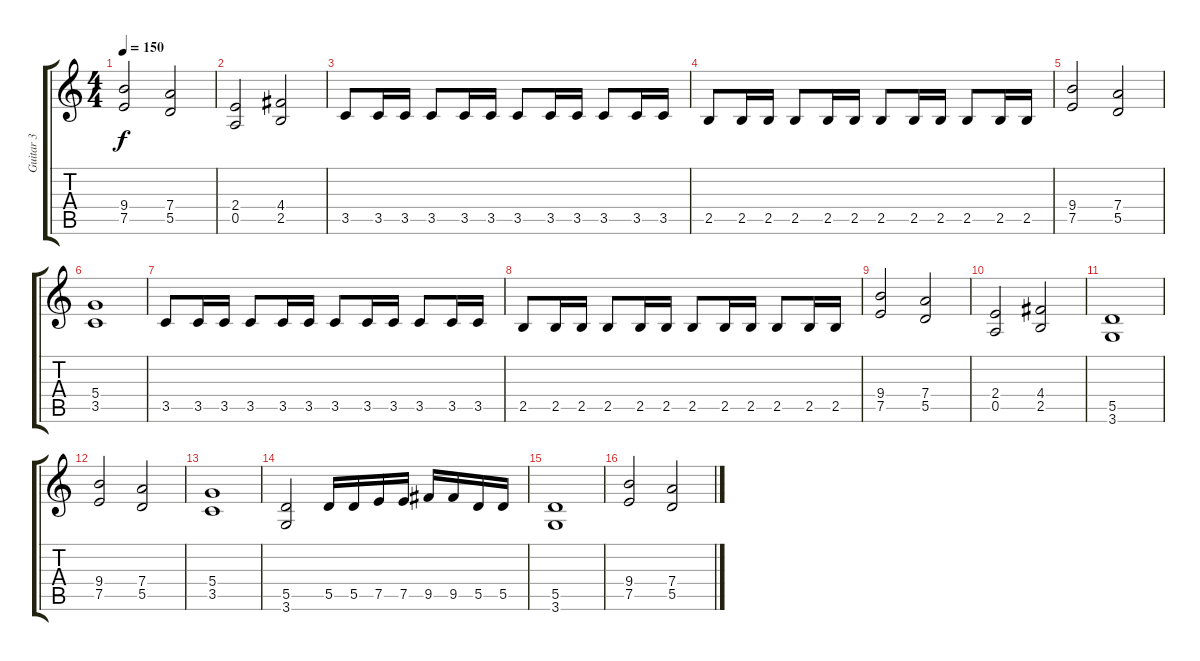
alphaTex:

\track ("Guitar 3" "Guitar 3") {instrument distortionguitar}
\staff {score tabs}
\tuning (E4 B3 G3 D3 A2 E2) {hide}
\ts (4 4)
\tempo 150
\clef g2
\ks c
(9.4 7.5).2{dy f} (7.4 5.5).2 |
(2.4 0.5).2 (4.4 2.5).2 |
3.5.8 3.5.16 3.5.16 3.5.8 3.5.16 3.5.16 3.5.8 3.5.16 3.5.16 3.5.8 3.5.16 3.5.16 |
2.5.8 2.5.16 2.5.16 2.5.8 2.5.16 2.5.16 2.5.8 2.5.16 2.5.16 2.5.8 2.5.16 2.5.16 |
(9.4 7.5).2 (7.4 5.5).2 |
(5.4 3.5).1 |
3.5.8 3.5.16 3.5.16 3.5.8 3.5.16 3.5.16 3.5.8 3.5.16 3.5.16 3.5.8 3.5.16 3.5.16 |
2.5.8 2.5.16 2.5.16 2.5.8 2.5.16 2.5.16 2.5.8 2.5.16 2.5.16 2.5.8 2.5.16 2.5.16 |
(9.4 7.5).2 (7.4 5.5).2 |
(2.4 0.5).2 (4.4 2.5).2 |
(5.5 3.6).1 |
(9.4 7.5).2 (7.4 5.5).2 |
(5.4 3.5).1 |
(5.5 3.6).2 5.5.16 5.5.16 7.5.16 7.5.16 9.5.16 9.5.16 5.5.16 5.5.16 |
(5.5 3.6).1 |
(9.4 7.5).2 (7.4 5.5).2
